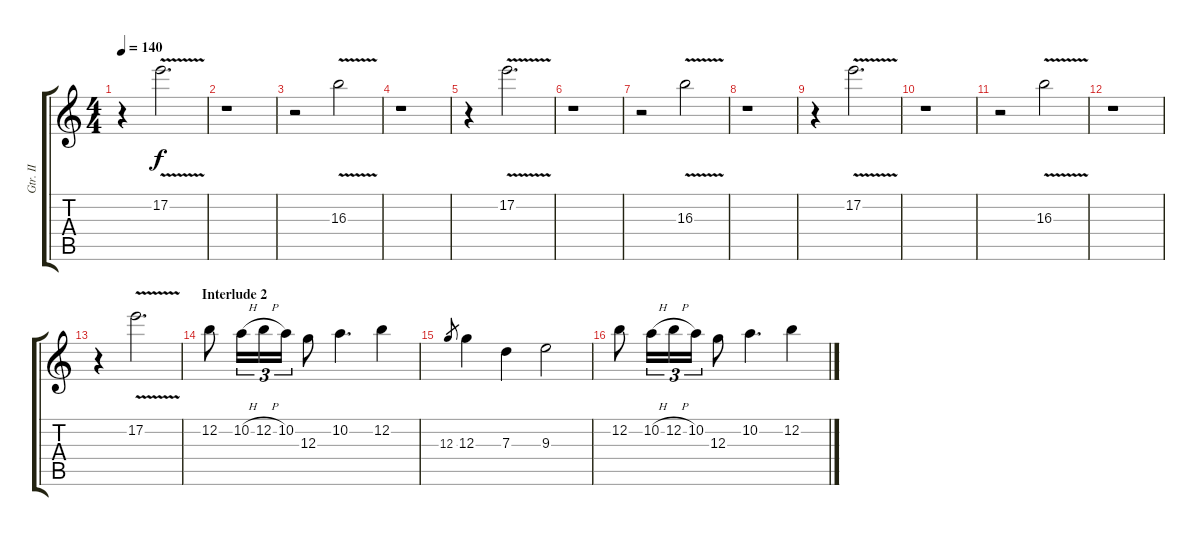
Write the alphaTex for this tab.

\track ("Gtr. II" "Gtr. II") {instrument acousticguitarsteel}
\staff {score tabs}
\tuning (E4 B3 G3 D3 A2 E2) {hide}
\ts (4 4)
\tempo 140
\clef g2
\ks c
r.4{dy f} 17.2{v}.2{d} |
r.1 |
r.2 16.3{v}.2 |
r.1 |
r.4 17.2{v}.2{d} |
r.1 |
r.2 16.3{v}.2 |
r.1 |
r.4 17.2{v}.2{d} |
r.1 |
r.2 16.3{v}.2 |
r.1 |
r.4 17.2{v}.2{d} |
\section ("" "Interlude 2")
12.2.8{instrument overdrivenguitar} 10.2{h}.16{tu (3 2)} 12.2{h}.16{tu (3 2)} 10.2.16{tu (3 2)} 12.3.8 10.2.4{d} 12.2.4 |
12.3.8{gr} 12.3.4 7.3.4 9.3.2 |
12.2.8 10.2{h}.16{tu (3 2)} 12.2{h}.16{tu (3 2)} 10.2.16{tu (3 2)} 12.3.8 10.2.4{d} 12.2.4
